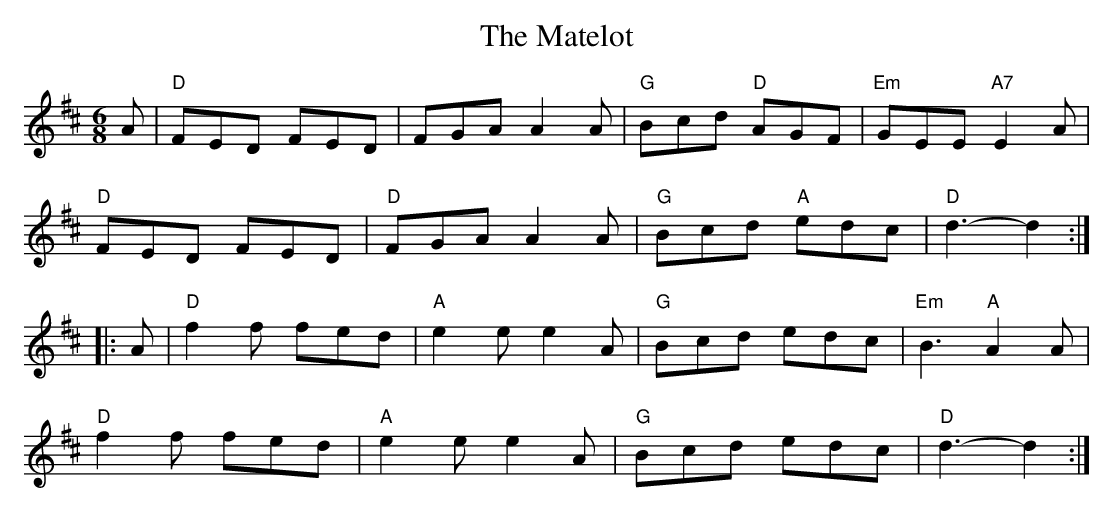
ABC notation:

X:1
T:The Matelot
M:6/8
K:D
A|"D"FED FED|FGA A2A|"G"Bcd "D"AGF|"Em"GEE "A7"E2A|
"D"FED FED|"D"FGA A2A|"G"Bcd "A"edc|"D"d3 -d2:|
|:A|"D"f2f fed|"A"e2e e2A|"G"Bcd edc|"Em"B3 "A"A2A|
"D"f2f fed|"A"e2e e2A|"G"Bcd edc|"D"d3 -d2:|
